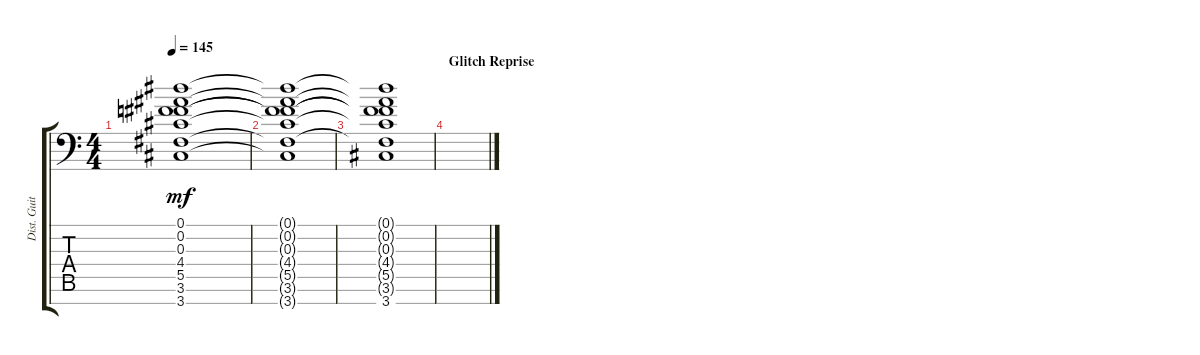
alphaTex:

\track ("Dist. Guitar 1" "Dist. Guit") {instrument distortionguitar}
\staff {score tabs}
\tuning (Eb4 Bb3 Gb3 Db3 Ab2 Eb2 Bb1) {hide}
\ts (4 4)
\tempo 145
\clef f4
\ks c
(0.1{t} 0.2{t} 0.3{t} 4.4{t} 5.5{t} 3.6{t} 3.7{t}).1{dy mf} |
(0.1{t} 0.2{t} 0.3{t} 4.4{t} 5.5{t} 3.6{t} 3.7{t}).1 |
(0.1{t} 0.2{t} 0.3{t} 4.4{t} 5.5{t} 3.6{t} 3.7).1 |
\section ("" "Glitch Reprise")
